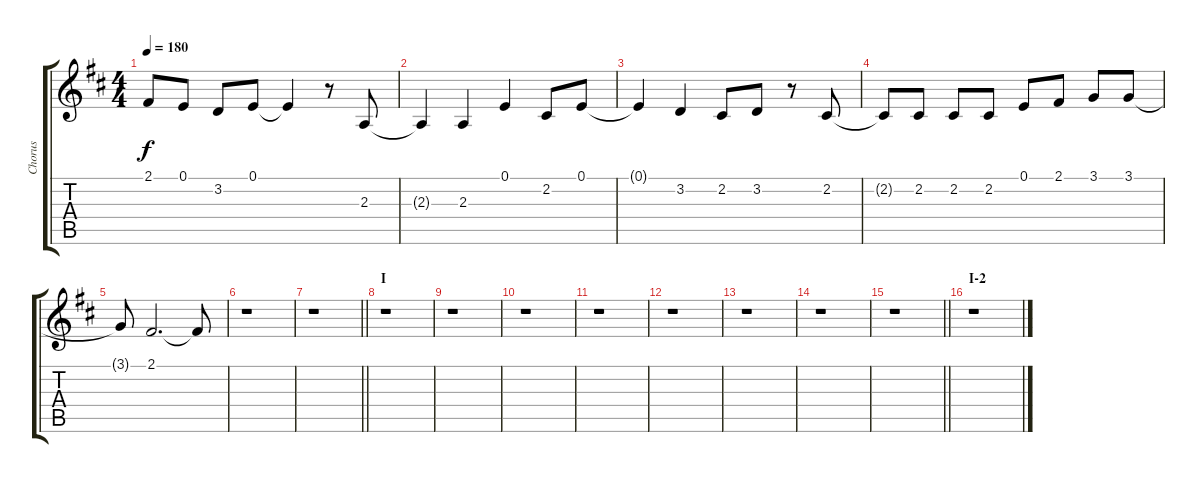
\track ("Chorus" "Chorus") {instrument voiceoohs}
\staff {score tabs}
\tuning (E4 B3 G3 D3 A2 E2) {hide}
\ts (4 4)
\tempo 180
\clef g2
\ks d
2.1{t}.8{dy f} 0.1.8 3.2.8 0.1.8 0.1{t}.4 r.8 2.3.8 |
2.3{t}.4 2.3.4 0.1.4 2.2.8 0.1.8 |
0.1{t}.4 3.2.4 2.2.8 3.2.8 r.8 2.2.8 |
2.2{t}.8 2.2.8 2.2.8 2.2.8 0.1.8 2.1.8 3.1.8 3.1.8 |
3.1{t}.8 2.1.2{d} 2.1{t}.8 |
r.1 |
\barLineRight lightlight
r.1 |
\section ("" "I")
r.1 |
r.1 |
r.1 |
r.1 |
r.1 |
r.1 |
r.1 |
\barLineRight lightlight
r.1 |
\section ("" "I-2")
r.1
